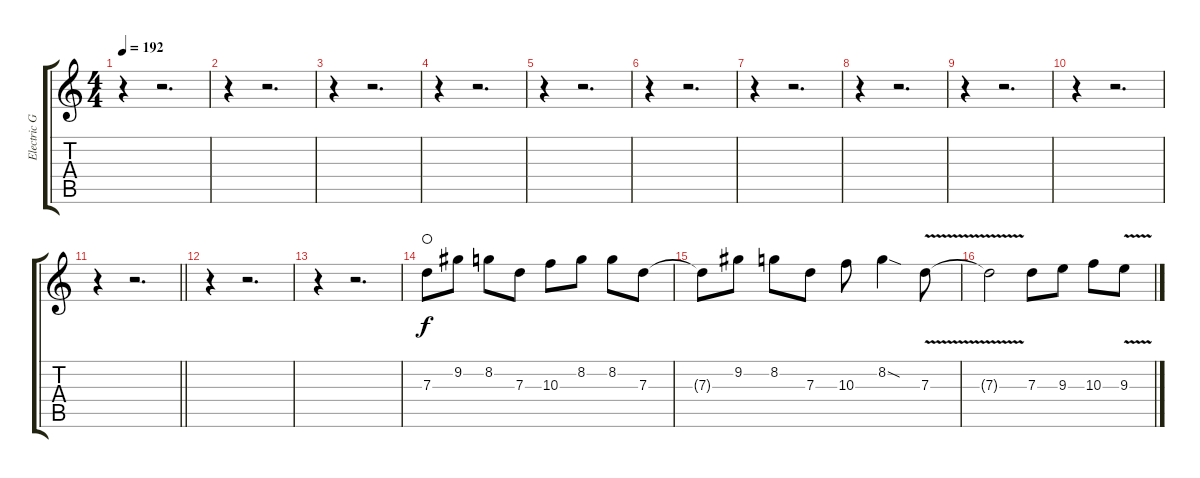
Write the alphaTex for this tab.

\track ("Electric Guitar" "Electric G") {instrument distortionguitar}
\staff {score tabs}
\tuning (E4 B3 G3 D3 A2 D2) {hide}
\ts (4 4)
\tempo 192
\clef g2
\ks c
r.4{dy f} r.2{d} |
r.4 r.2{d} |
r.4 r.2{d} |
r.4 r.2{d} |
r.4 r.2{d} |
r.4 r.2{d} |
r.4 r.2{d} |
r.4 r.2{d} |
r.4 r.2{d} |
r.4 r.2{d} |
\barLineRight lightlight
r.4 r.2{d} |
r.4 r.2{d} |
r.4 r.2{d} |
7.3.8{waho} 9.2.8 8.2.8 7.3.8 10.3.8 8.2.8 8.2.8 7.3.8 |
7.3{t}.8 9.2.8 8.2.8 7.3.8 10.3.8 8.2{sod}.4 7.3{v}.8 |
7.3{v t}.2 7.3.8 9.3.8 10.3.8 9.3{v}.8
